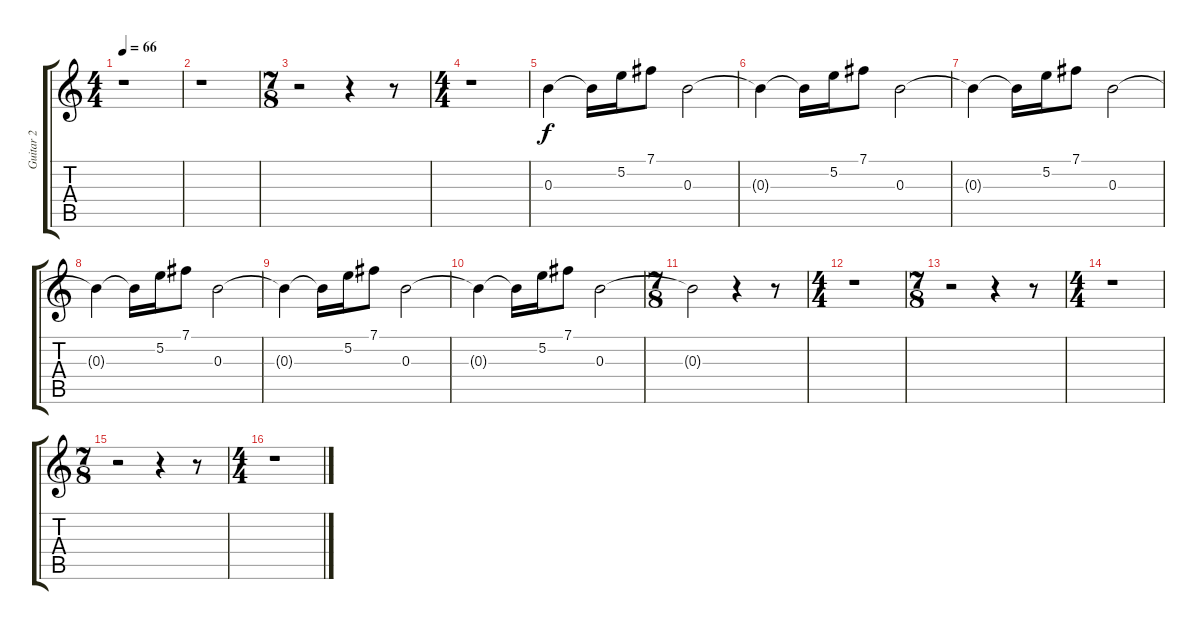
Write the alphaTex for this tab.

\track ("Guitar 2" "Guitar 2") {instrument overdrivenguitar}
\staff {score tabs}
\tuning (B3 B3 B3 B2 E2 E2) {hide}
\ts (4 4)
\tempo 66
\clef g2
\ks c
r.1{dy f} |
r.1 |
\ts (7 8)
r.2 r.4 r.8 |
\ts (4 4)
r.1 |
0.3.4{volume 16 instrument electricguitarclean} 0.3{t}.16 5.2.16 7.1.8 0.3.2 |
0.3{t}.4 0.3{t}.16 5.2.16 7.1.8 0.3.2 |
0.3{t}.4 0.3{t}.16 5.2.16 7.1.8 0.3.2 |
0.3{t}.4 0.3{t}.16 5.2.16 7.1.8 0.3.2 |
0.3{t}.4 0.3{t}.16 5.2.16 7.1.8 0.3.2 |
0.3{t}.4 0.3{t}.16 5.2.16 7.1.8 0.3.2 |
\ts (7 8)
0.3{t}.2 r.4 r.8 |
\ts (4 4)
r.1 |
\ts (7 8)
r.2 r.4 r.8 |
\ts (4 4)
r.1 |
\ts (7 8)
r.2 r.4 r.8 |
\ts (4 4)
r.1
